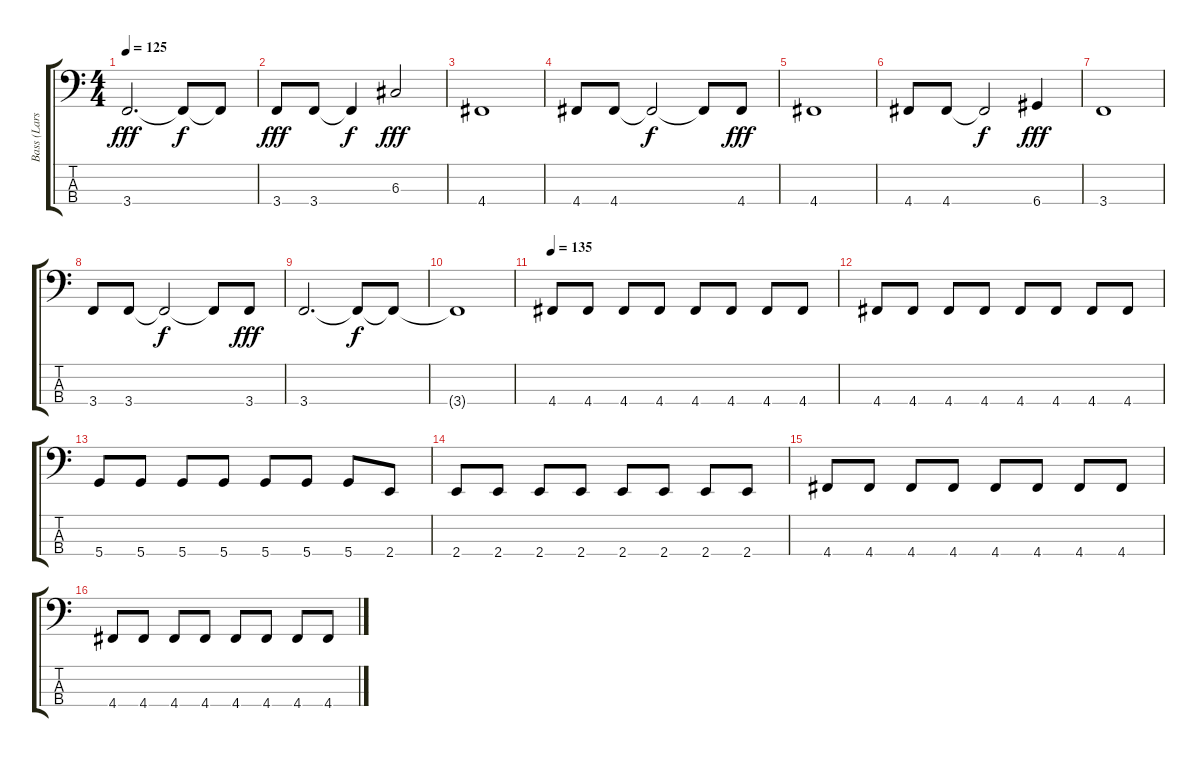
\track ("Bass (Larssen)" "Bass (Lars") {instrument electricbassfinger}
\staff {score tabs}
\tuning (F2 C2 G1 D1) {hide}
\ts (4 4)
\tempo 125
\clef f4
\ks c
3.4.2{d dy fff} 3.4{t}.8{dy f} 3.4{t}.8 |
3.4.8{dy fff} 3.4.8 3.4{t}.4{dy f} 6.3.2{dy fff} |
4.4.1 |
4.4.8 4.4.8 4.4{t}.2{dy f} 4.4{t}.8 4.4.8{dy fff} |
4.4.1 |
4.4.8 4.4.8 4.4{t}.2{dy f} 6.4.4{dy fff} |
3.4.1 |
3.4.8 3.4.8 3.4{t}.2{dy f} 3.4{t}.8 3.4.8{dy fff} |
3.4.2{d} 3.4{t}.8{dy f} 3.4{t}.8 |
3.4{t}.1 |
\tempo 135
4.4.8{instrument electricbasspick} 4.4.8 4.4.8 4.4.8 4.4.8 4.4.8 4.4.8 4.4.8 |
4.4.8 4.4.8 4.4.8 4.4.8 4.4.8 4.4.8 4.4.8 4.4.8 |
5.4.8 5.4.8 5.4.8 5.4.8 5.4.8 5.4.8 5.4.8 2.4.8 |
2.4.8 2.4.8 2.4.8 2.4.8 2.4.8 2.4.8 2.4.8 2.4.8 |
4.4.8 4.4.8 4.4.8 4.4.8 4.4.8 4.4.8 4.4.8 4.4.8 |
4.4.8 4.4.8 4.4.8 4.4.8 4.4.8 4.4.8 4.4.8 4.4.8
